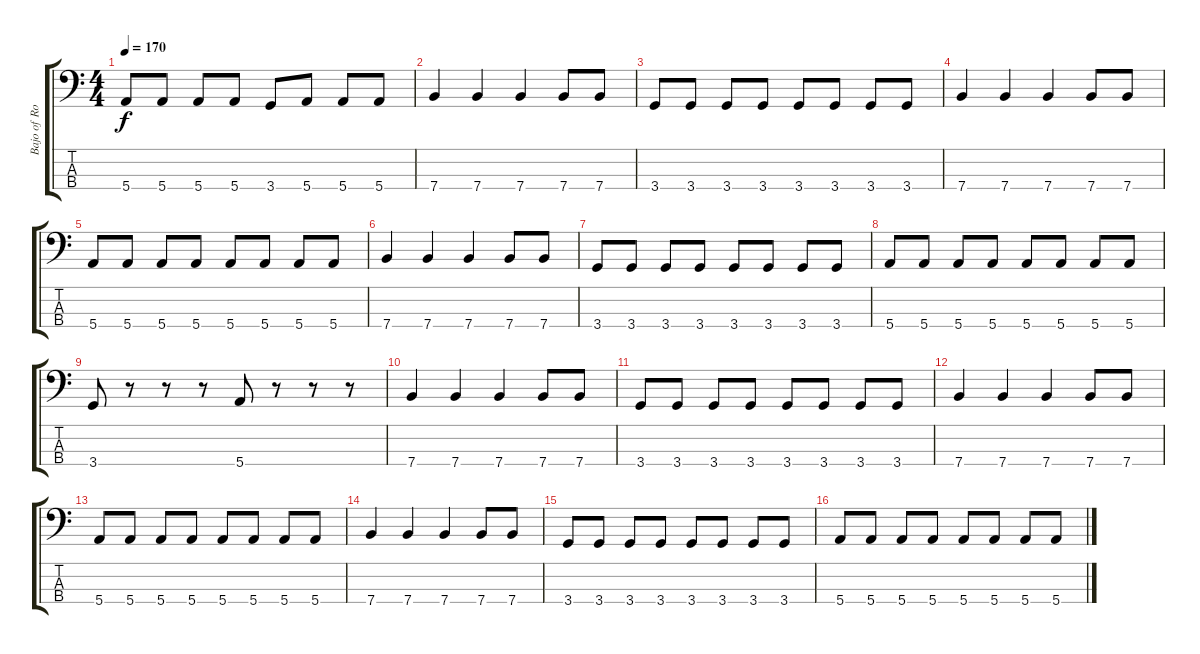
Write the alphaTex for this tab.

\track ("Bajo of Rob" "Bajo of Ro") {instrument electricbasspick}
\staff {score tabs}
\tuning (G2 D2 A1 E1) {hide}
\ts (4 4)
\tempo 170
\clef f4
\ks c
5.4.8{dy f} 5.4.8 5.4.8 5.4.8 3.4.8 5.4.8 5.4.8 5.4.8 |
7.4.4 7.4.4 7.4.4 7.4.8 7.4.8 |
3.4.8 3.4.8 3.4.8 3.4.8 3.4.8 3.4.8 3.4.8 3.4.8 |
7.4.4 7.4.4 7.4.4 7.4.8 7.4.8 |
5.4.8 5.4.8 5.4.8 5.4.8 5.4.8 5.4.8 5.4.8 5.4.8 |
7.4.4 7.4.4 7.4.4 7.4.8 7.4.8 |
3.4.8 3.4.8 3.4.8 3.4.8 3.4.8 3.4.8 3.4.8 3.4.8 |
5.4.8 5.4.8 5.4.8 5.4.8 5.4.8 5.4.8 5.4.8 5.4.8 |
3.4.8 r.8 r.8 r.8 5.4.8 r.8 r.8 r.8 |
7.4.4 7.4.4 7.4.4 7.4.8 7.4.8 |
3.4.8 3.4.8 3.4.8 3.4.8 3.4.8 3.4.8 3.4.8 3.4.8 |
7.4.4 7.4.4 7.4.4 7.4.8 7.4.8 |
5.4.8 5.4.8 5.4.8 5.4.8 5.4.8 5.4.8 5.4.8 5.4.8 |
7.4.4 7.4.4 7.4.4 7.4.8 7.4.8 |
3.4.8 3.4.8 3.4.8 3.4.8 3.4.8 3.4.8 3.4.8 3.4.8 |
5.4.8 5.4.8 5.4.8 5.4.8 5.4.8 5.4.8 5.4.8 5.4.8
